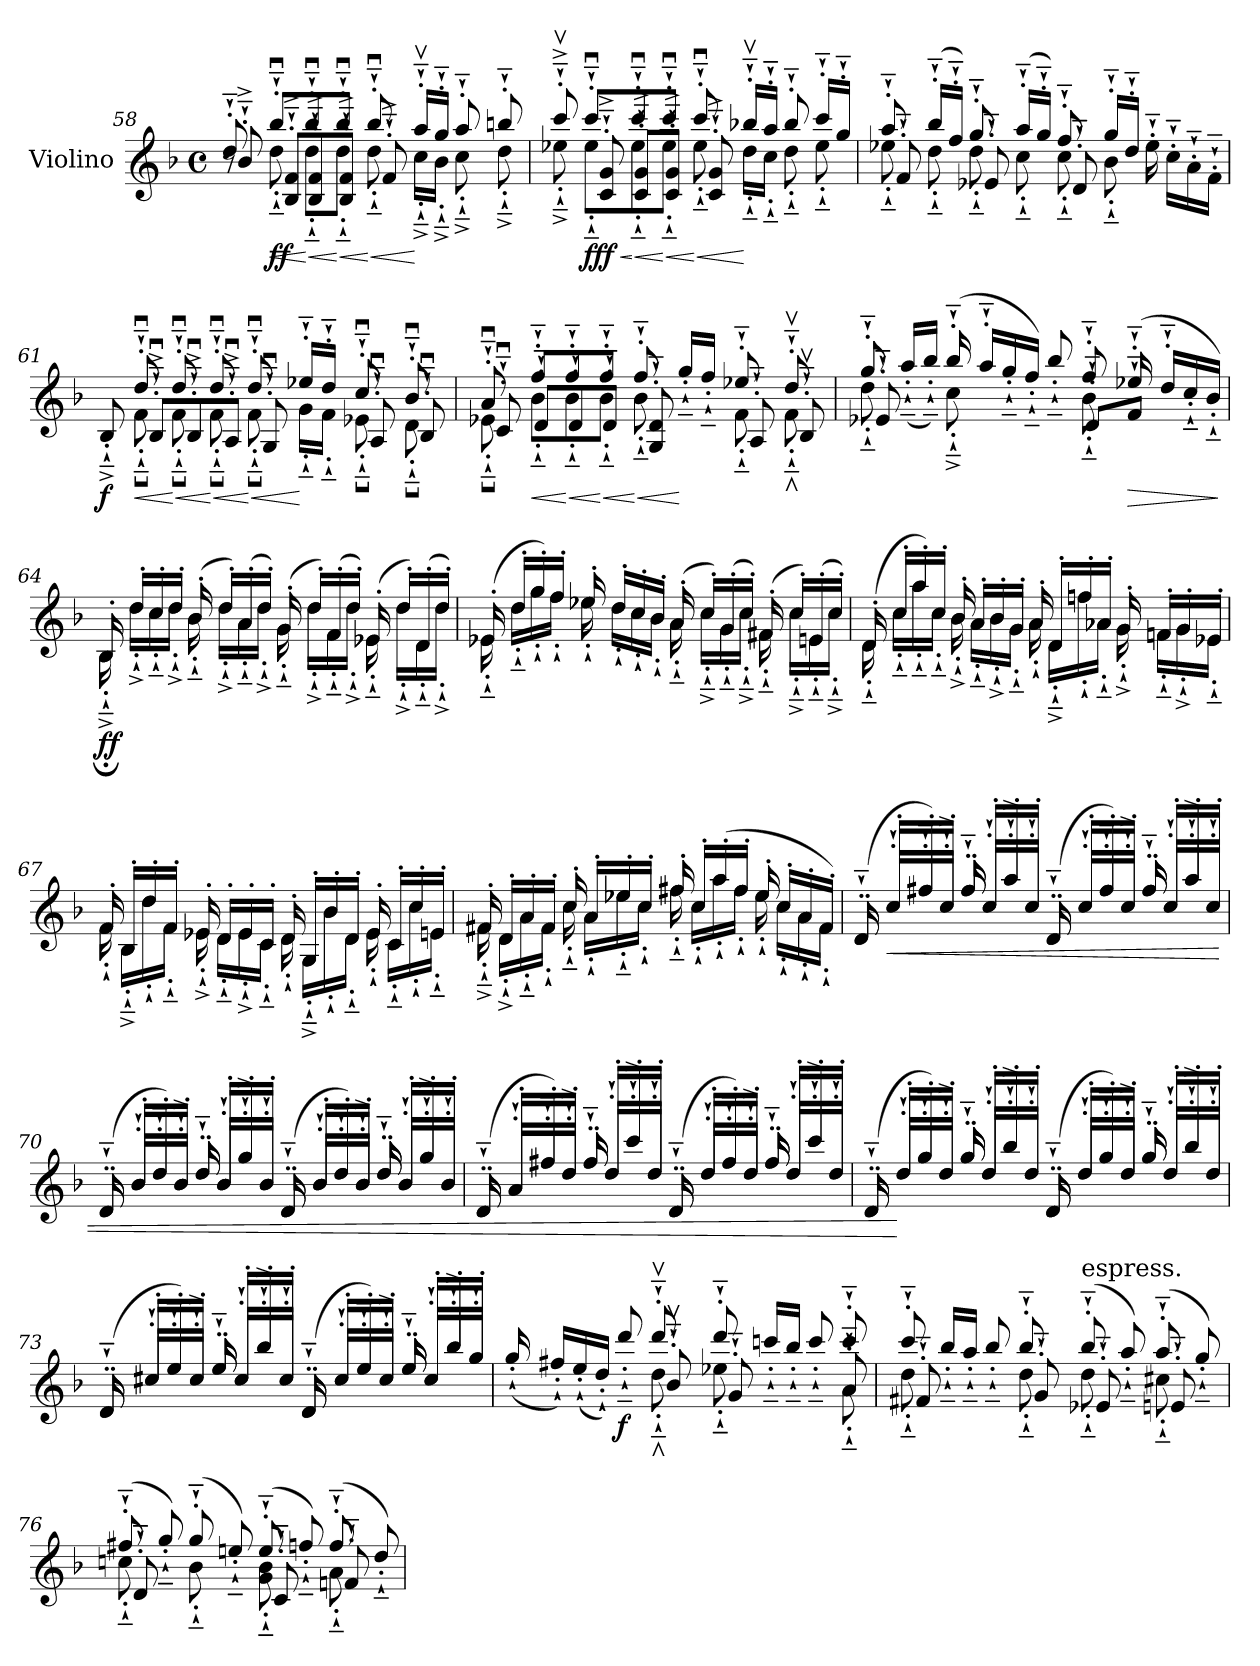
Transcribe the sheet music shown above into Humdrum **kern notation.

**kern	**dynam
*part1	*part1
*staff1	*staff1
*I"Violino	*
*I'Vln	*
*clefG2	*
*k[b-]	*
*F:	*
*M4/4	*
*met(c)	*
=58	=58
*^	*
*	*^	*
8dd~`'/	8r	8b-~^`'/	.
!	!	!	!LO:HP:b
!	!	!	!LO:DY:n=1:b
8bb-u~`'/L	8dd~`'\	8B-/~^`' 8f/~^`'L	< ff
!	!	!	!LO:HP:n=1:b
8bb-u~`'/	8dd~`'\L	8B-/~^`' 8f/~^`'	[ <
!	!	!	!LO:HP:n=1:b
8bb-u~`'/J	8dd~`'\J	8B-/~^`' 8f/~^`'J	[ <
!	!	!	!LO:HP:n=1:b
8bb-u~`'/	8dd~`'\	8f~^`'/	[ <
16aav~`'/LL	16cc~^`'\LL	8ryy	[
16gg~`'/JJ	16b-~^`'\JJ	.	.
8aa~`'/	8cc~^`'\	4ryy	.
8bbn~`'/	8dd~^`'\	.	.
!!LO:LB:g=z	!!	!!
=59	=59	=59	=59
8cccv~^`'/	8ee-X~^`'\	8ryy	.
!	!	!	!LO:HP:b
!	!	!	!LO:DY:n=1:b
8cccu~`'/L	8ee-~`'\L	8c/~^`' 8g/~^`'	< fff
!	!	!	!LO:HP:n=1:b
8cccu~`'/	8ee-~`'\	8c/~^`' 8g/~^`'L	[ <
!	!	!	!LO:HP:n=1:b
8cccu~`'/J	8ee-~`'\J	8c/~^`' 8g/~^`'J	[ <
!	!	!	!LO:HP:n=1:b
8cccu~`'/	8ee-~`'\	8c/~^`' 8g/~^`'	[ <
16bb-Xv~`'/LL	16dd~`'\LL	8ryy	[
16aa~`'/JJ	16cc~`'\JJ	.	.
8bb-~`'/	8dd~`'\	4ryy	.
16ccc~`'/LL	8ee-~`'\	.	.
16gg~`'/JJ	.	.	.
=60	=60	=60	=60
8aa~`'/	8ee-X~`'\	8f~`'/	.
(>16bb-~`'/LL	8dd~`'\	8ryy	.
16ff~`'/JJ)	.	.	.
8gg~`'/	8dd~`'\	8e-X~`'/	.
(>16aa~`'/LL	8cc~`'\	8ryy	.
16gg~`'/JJ)	.	.	.
8ff~`'/	8cc~`'\	8d~`'/	.
16gg~`'/LL	8b-~`'\	8ryy	.
16dd~`'/JJ	.	.	.
16ryy	16ee-~`'\	4ryy	.
16ryy	16cc~`'\LL	.	.
16ryy	16a~`'\	.	.
16ryy	16f~`'\JJ	.	.
!!LO:LB:g=z	!!	!!
=61	=61	=61	=61
!	!	!	!LO:DY:b
8ryy	8ryy	8B-~^`'/	f
!	!	!	!LO:HP:b
8ddu~`'/	8fu~`'\	8B-u~^`'/L	<
!	!	!	!LO:HP:n=1:b
8ddu~`'/	8fu~`'\	8B-u~^`'/	[ <
!	!	!	!LO:HP:n=1:b
8ddu~`'/	8fu~`'\	8Au~^`'/J	[ <
!	!	!	!LO:HP:n=1:b
8ddu~`'/	8fu~`'\	8Gu~`'/	[ <
16ee-X~`'/LL	16g~`'\LL	8ryy	[
16dd~`'/JJ	16f~`'\JJ	.	.
8ccu~`'/	8e-Xu~`'\	8Au~`'/	.
8b-u~`'/	8du~`'\	8B-u~`'/	.
=62	=62	=62	=62
8au~`'/	8e-Xu~`'\	8cu~`'/	.
!	!	!	!LO:HP:b
8ff~`'/L	8b-~`'\L	8d~`'/L	<
!	!	!	!LO:HP:n=1:b
8ff~`'/	8b-~`'\	8d~`'/	[ <
!	!	!	!LO:HP:n=1:b
8ff~`'/J	8b-~`'\J	8d~`'/J	[ <
!	!	!	!LO:HP:n=1:b
8ff~`'/	8b-~`'\	8G/~`' 8d/~`'	[ <
16gg~`'/LL	8ryy	8ryy	[
16ff~`'/JJ	.	.	.
8ee-X~`'/	8f~`'\	8A~`'/	.
8ddv~`'/	8fv~`'\	8B-v~`'/	.
!!LO:LB:g=z	!!	!!
=63	=63	=63	=63
8gg~`'/	8dd~`'\	8e-X~`'/	.
(>16aa~`'/LL	8ryy	8ryy	.
16bb-~`'/JJ)	.	.	.
(>16bb-~`'/	8cc~^`'\	4ryy	.
16aa~`'/LL	.	.	.
16gg~`'/	8ryy	.	.
16ff~`'/JJ)	.	.	.
8bb-~`'/	8ryy	8ryy	.
8ff~`'/	8b-~`'\	8d~`'/L	.
!	!	!	!LO:HP:b
(>16ee-X~`'/	4ryy	8f~`'/J	>
16dd~`'/LL	.	.	.
16cc~`'/	.	8ryy	.
16b-~`'/JJ)	.	.	.
*v	*v	*v	*
.	]
=64	=64
*^	*
!	!	!LO:DY:b
16B-'/	16B-;<~^`'\	ff
16dd'/LL	16dd^`'\LL	.
16cc'/	16cc~`'\	.
16dd'/JJ	16dd^`'\JJ	.
(>16b-'/	16b-~`'\	.
16dd'/LL)	16dd^`'\LL	.
(>16a'/	16a~`'\	.
16dd'/JJ)	16dd^`'\JJ	.
(>16g'/	16g~`'\	.
16dd'/LL)	16dd^`'\LL	.
(>16f'/	16f~`'\	.
16dd'/JJ)	16dd^`'\JJ	.
(>16e-X'/	16e-~`'\	.
16dd'/LL)	16dd^`'\LL	.
(>16d'/	16d~`'\	.
16dd'/JJ)	16dd^`'\JJ	.
!!LO:LB:g=z	!!
=65	=65	=65
(>16e-X'/	16e-~`'\	.
16dd'/LL	16dd~`'\LL	.
16gg'/)	16gg`'\	.
16ff'/JJ	16ff`'\JJ	.
16ee-X'/	16ee-`'\	.
16dd'/LL	16dd`'\LL	.
16cc'/	16cc`'\	.
16b-'/JJ	16b-`'\JJ	.
(>16a'/	16a~`'\	.
16cc'/LL)	16cc~^`'\LL	.
(>16g'/	16g~`'\	.
16cc'/JJ)	16cc~^`'\JJ	.
(>16f#X'/	16f#~`'\	.
16cc'/LL)	16cc~^`'\LL	.
(>16en'/	16e~`'\	.
16cc'/JJ)	16cc~^`'\JJ	.
=66	=66	=66
(>16d'/	16d~`'\	.
16cc'/LL	16cc~`'\LL	.
16aa'/)	16aa~`'\	.
16cc'/JJ	16cc~`'\JJ	.
16b-'/	16b-^`'\	.
16a'/LL	16a~`'\LL	.
16b-'/	16b-^`'\	.
16g'/JJ	16g~`'\JJ	.
16a'/	16a`'\	.
16d'/LL	16d~^`'\LL	.
16ffn'/	16ffn`'\	.
16a-X'/JJ	16a-~`'\JJ	.
16g'/	16g^`'\	.
16fn'/LL	16fn~`'\LL	.
16g'/	16g^`'\	.
16e-X'/JJ	16e-~`'\JJ	.
!!LO:LB:g=z	!!
=67	=67	=67
16f'/	16f`'\	.
16B-'/LL	16B-~^`'\LL	.
16dd'/	16dd`'\	.
16f'/JJ	16f~`'\JJ	.
16e-X'/	16e-^`'\	.
16d'/LL	16d~`'\LL	.
16e-'/	16e-^`'\	.
16c'/JJ	16c~`'\JJ	.
16d'/	16d`'\	.
16G'/LL	16G~^`'\LL	.
16b-'/	16b-`'\	.
16d'/JJ	16d~`'\JJ	.
16e-'/	16e-`'\	.
16c'/LL	16c~`'\LL	.
16cc'/	16cc`'\	.
16en'/JJ	16e~`'\JJ	.
=68	=68	=68
16f#X'/	16f#~^`'\	.
16d'/LL	16d^`'\LL	.
16a'/	16a~`'\	.
16f#'/JJ	16f#`'\JJ	.
16cc'/	16cc~`'\	.
16a'/LL	16a`'\LL	.
16ee-X'/	16ee-~`'\	.
16cc'/JJ	16cc`'\JJ	.
16ff#X'/	16ff#~`'\	.
16cc'/LL	16cc`'\LL	.
(>16aa'/	16aa`'\	.
16ff#'/JJ	16ff#`'\JJ	.
16ee-'/	16ee-`'\	.
16cc'/LL	16cc`'\LL	.
16a'/	16a`'\	.
16f#'/JJ)	16f#`'\JJ	.
!!LO:LB:g=z	!!
=69	=69	=69
*	*^	*
(>16d'/	2ryy	16d~`'/	.
!	!	!	!LO:HP:b
16cc'/LL	.	16cc`'/LL	<
16ff#X'/)	.	16ff#~`'/	.
16cc'/JJ	.	16cc^`'/JJ	.
16ff#'/	.	16ff#~`'/	.
16cc'/LL	.	16cc`'/LL	.
16aa'/	.	16aa~^`'/	.
16cc'/JJ	.	16cc`'/JJ	.
(>16d'/	2ryy	16d~`'/	.
16cc'/LL	.	16cc`'/LL	.
16ff#'/)	.	16ff#~`'/	.
16cc'/JJ	.	16cc^`'/JJ	.
16ff#'/	.	16ff#~`'/	.
16cc'/LL	.	16cc`'/LL	.
16aa'/	.	16aa~^`'/	.
16cc'/JJ	.	16cc`'/JJ	.
!!LO:LB:g=z	!!	!!
=70	=70	=70	=70
(>16d'/	2ryy	16d~`'/	.
16b-'/LL	.	16b-`'/LL	.
16dd'/)	.	16dd~`'/	.
16b-'/JJ	.	16b-^`'/JJ	.
16dd'/	.	16dd~`'/	.
16b-'/LL	.	16b-`'/LL	.
16gg'/	.	16gg~^`'/	.
16b-'/JJ	.	16b-`'/JJ	.
(>16d'/	2ryy	16d~`'/	.
16b-'/LL	.	16b-`'/LL	.
16dd'/)	.	16dd~`'/	.
16b-'/JJ	.	16b-^`'/JJ	.
16dd'/	.	16dd~`'/	.
16b-'/LL	.	16b-`'/LL	.
16gg'/	.	16gg~^`'/	.
16b-'/JJ	.	16b-`'/JJ	.
!!LO:LB:g=z	!!	!!
=71	=71	=71	=71
(>16d'/	2ryy	16d~`'/	.
16a'/LL	.	16a`'/LL	.
16ff#X'/)	.	16ff#~`'/	.
16dd'/JJ	.	16dd^`'/JJ	.
16ff#'/	.	16ff#~`'/	.
16dd'/LL	.	16dd`'/LL	.
16ccc'/	.	16ccc~^`'/	.
16dd'/JJ	.	16dd`'/JJ	.
(>16d'/	2ryy	16d~`'/	.
16dd'/LL	.	16dd`'/LL	.
16ff#'/)	.	16ff#~`'/	.
16dd'/JJ	.	16dd^`'/JJ	.
16ff#'/	.	16ff#~`'/	.
16dd'/LL	.	16dd`'/LL	.
16ccc'/	.	16ccc~^`'/	.
16dd'/JJ	.	16dd`'/JJ	.
!!LO:PB:g=z	!!	!!
=72	=72	=72	=72
(>16d'/	2ryy	16d~`'/	.
16dd'/LL	.	16dd`'/LL	[
16gg'/)	.	16gg~`'/	.
16dd'/JJ	.	16dd^`'/JJ	.
16gg'/	.	16gg~`'/	.
16dd'/LL	.	16dd`'/LL	.
16bb-'/	.	16bb-~^`'/	.
16dd'/JJ	.	16dd`'/JJ	.
(>16d'/	2ryy	16d~`'/	.
16dd'/LL	.	16dd`'/LL	.
16gg'/)	.	16gg~`'/	.
16dd'/JJ	.	16dd^`'/JJ	.
16gg'/	.	16gg~`'/	.
16dd'/LL	.	16dd`'/LL	.
16bb-'/	.	16bb-~^`'/	.
16dd'/JJ	.	16dd`'/JJ	.
!!LO:LB:g=z	!!	!!
=73	=73	=73	=73
(>16d'/	2ryy	16d~`'/	.
16cc#X'/LL	.	16cc#`'/LL	.
16ee'/)	.	16ee~`'/	.
16cc#'/JJ	.	16cc#^`'/JJ	.
16ee'/	.	16ee~`'/	.
16cc#'/LL	.	16cc#`'/LL	.
16bb-'/	.	16bb-~^`'/	.
16cc#'/JJ	.	16cc#`'/JJ	.
(>16d'/	2ryy	16d~`'/	.
16cc#'/LL	.	16cc#`'/LL	.
16ee'/)	.	16ee~`'/	.
16cc#'/JJ	.	16cc#^`'/JJ	.
16ee'/	.	16ee~`'/	.
16cc#'/LL	.	16cc#`'/LL	.
16bb-'/	.	16bb-^`'/	.
16gg'/JJ	.	16gg`'/JJ	.
=74	=74	=74	=74
(>16gg`'/	4ryy	4ryy	.
16ff#X`'/LL)	.	.	.
(>16ee`'/	.	.	.
16dd`'/JJ)	.	.	.
!	!	!	!LO:DY:b
8ddd~`'/	8ryy	8ryy	f
8dddv~`'/	8ddv~`'\	8b-v~`'/	.
8ddd~`'/	8ee-X~`'\	8g~`'/	.
16cccn~`'/LL	8ryy	8ryy	.
16bb-~`'/JJ	.	.	.
8ccc~`'/	8ryy	8ryy	.
8ccc~`'/	8a~`'\	8a~`'/	.
!!LO:LB:g=z	!!	!!
=75	=75	=75	=75
8ccc~`'/	8dd~`'\	8f#X~`'/	.
16bb-~`'/LL	8ryy	8ryy	.
16aa~`'/JJ	.	.	.
8bb-~`'/	8ryy	8ryy	.
8bb-~`'/	8dd~`'\	8g~`'/	.
!LO:TX:a:t=espress.	!	!	!
(>8bb-~`'/	8dd~`'\	8e-X~`'/	.
8aa~`'/)	8ryy	8ryy	.
(>8aa~`'/	8cc#X~`'\	8en~`'/	.
8gg~`'/)	8ryy	8ryy	.
=76	=76	=76	=76
(>8ff#X~`'/	8ccn~`'\	8d~`'/	.
8gg~`'/)	8ryy	8ryy	.
(>8gg~`'/	8b-~`'\	8ryy	.
8een~`'/)	8ryy	8ryy	.
(>8ee~`'/	8g\~`' 8b-\~`'	8c~`'/	.
8ffn~`'/)	8ryy	8ryy	.
(>8ff~`'/	8a~`'\	8fn~`'/	.
8dd~`'/)	8ryy	8ryy	.
*v	*v	*v	*
=	=
*-	*-
